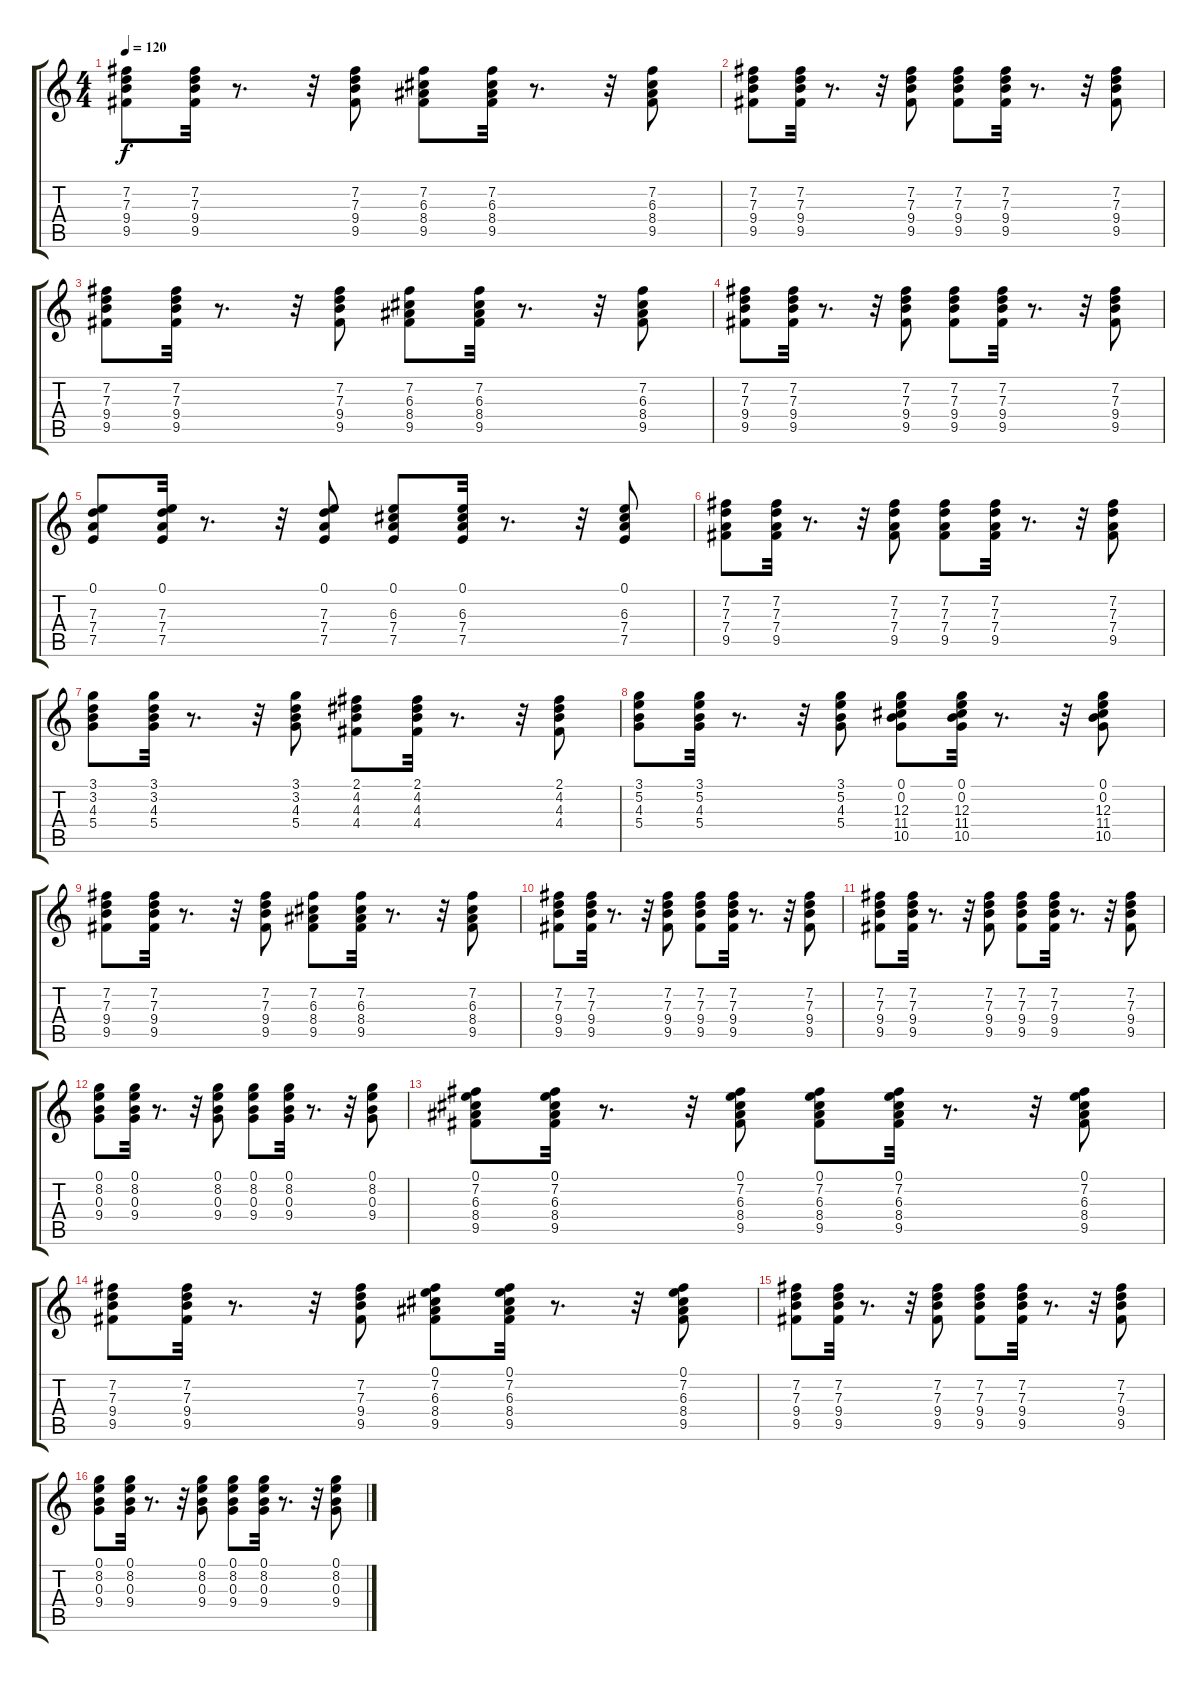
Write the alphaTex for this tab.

\track "" {instrument acousticguitarsteel}
\staff {score tabs}
\tuning (E4 B3 G3 D3 A2 E2) {hide}
\ts (4 4)
\tempo 120
\clef g2
\ks c
(7.2 7.3 9.4 9.5).8{dy f} (7.2 7.3 9.4 9.5).32 r.8{d} r.32 (7.2 7.3 9.4 9.5).8 (7.2 6.3 8.4 9.5).8 (7.2 6.3 8.4 9.5).32 r.8{d} r.32 (7.2 6.3 8.4 9.5).8 |
(7.2 7.3 9.4 9.5).8 (7.2 7.3 9.4 9.5).32 r.8{d} r.32 (7.2 7.3 9.4 9.5).8 (7.2 7.3 9.4 9.5).8 (7.2 7.3 9.4 9.5).32 r.8{d} r.32 (7.2 7.3 9.4 9.5).8 |
(7.2 7.3 9.4 9.5).8 (7.2 7.3 9.4 9.5).32 r.8{d} r.32 (7.2 7.3 9.4 9.5).8 (7.2 6.3 8.4 9.5).8 (7.2 6.3 8.4 9.5).32 r.8{d} r.32 (7.2 6.3 8.4 9.5).8 |
(7.2 7.3 9.4 9.5).8 (7.2 7.3 9.4 9.5).32 r.8{d} r.32 (7.2 7.3 9.4 9.5).8 (7.2 7.3 9.4 9.5).8 (7.2 7.3 9.4 9.5).32 r.8{d} r.32 (7.2 7.3 9.4 9.5).8 |
(0.1 7.3 7.4 7.5).8 (0.1 7.3 7.4 7.5).32 r.8{d} r.32 (0.1 7.3 7.4 7.5).8 (0.1 6.3 7.4 7.5).8 (0.1 6.3 7.4 7.5).32 r.8{d} r.32 (0.1 6.3 7.4 7.5).8 |
(7.2 7.3 7.4 9.5).8 (7.2 7.3 7.4 9.5).32 r.8{d} r.32 (7.2 7.3 7.4 9.5).8 (7.2 7.3 7.4 9.5).8 (7.2 7.3 7.4 9.5).32 r.8{d} r.32 (7.2 7.3 7.4 9.5).8 |
(3.1 3.2 4.3 5.4).8 (3.1 3.2 4.3 5.4).32 r.8{d} r.32 (3.1 3.2 4.3 5.4).8 (2.1 4.2 4.3 4.4).8 (2.1 4.2 4.3 4.4).32 r.8{d} r.32 (2.1 4.2 4.3 4.4).8 |
(3.1 5.2 4.3 5.4).8 (3.1 5.2 4.3 5.4).32 r.8{d} r.32 (3.1 5.2 4.3 5.4).8 (0.1 0.2 12.3 11.4 10.5).8 (0.1 0.2 12.3 11.4 10.5).32 r.8{d} r.32 (0.1 0.2 12.3 11.4 10.5).8 |
(7.2 7.3 9.4 9.5).8 (7.2 7.3 9.4 9.5).32 r.8{d} r.32 (7.2 7.3 9.4 9.5).8 (7.2 6.3 8.4 9.5).8 (7.2 6.3 8.4 9.5).32 r.8{d} r.32 (7.2 6.3 8.4 9.5).8 |
(7.2 7.3 9.4 9.5).8 (7.2 7.3 9.4 9.5).32 r.8{d} r.32 (7.2 7.3 9.4 9.5).8 (7.2 7.3 9.4 9.5).8 (7.2 7.3 9.4 9.5).32 r.8{d} r.32 (7.2 7.3 9.4 9.5).8 |
(7.2 7.3 9.4 9.5).8 (7.2 7.3 9.4 9.5).32 r.8{d} r.32 (7.2 7.3 9.4 9.5).8 (7.2 7.3 9.4 9.5).8 (7.2 7.3 9.4 9.5).32 r.8{d} r.32 (7.2 7.3 9.4 9.5).8 |
(0.1 8.2 0.3 9.4).8 (0.1 8.2 0.3 9.4).32 r.8{d} r.32 (0.1 8.2 0.3 9.4).8 (0.1 8.2 0.3 9.4).8 (0.1 8.2 0.3 9.4).32 r.8{d} r.32 (0.1 8.2 0.3 9.4).8 |
(0.1 7.2 6.3 8.4 9.5).8 (0.1 7.2 6.3 8.4 9.5).32 r.8{d} r.32 (0.1 7.2 6.3 8.4 9.5).8 (0.1 7.2 6.3 8.4 9.5).8 (0.1 7.2 6.3 8.4 9.5).32 r.8{d} r.32 (0.1 7.2 6.3 8.4 9.5).8 |
(7.2 7.3 9.4 9.5).8 (7.2 7.3 9.4 9.5).32 r.8{d} r.32 (7.2 7.3 9.4 9.5).8 (0.1 7.2 6.3 8.4 9.5).8 (0.1 7.2 6.3 8.4 9.5).32 r.8{d} r.32 (0.1 7.2 6.3 8.4 9.5).8 |
(7.2 7.3 9.4 9.5).8 (7.2 7.3 9.4 9.5).32 r.8{d} r.32 (7.2 7.3 9.4 9.5).8 (7.2 7.3 9.4 9.5).8 (7.2 7.3 9.4 9.5).32 r.8{d} r.32 (7.2 7.3 9.4 9.5).8 |
(0.1 8.2 0.3 9.4).8 (0.1 8.2 0.3 9.4).32 r.8{d} r.32 (0.1 8.2 0.3 9.4).8 (0.1 8.2 0.3 9.4).8 (0.1 8.2 0.3 9.4).32 r.8{d} r.32 (0.1 8.2 0.3 9.4).8
